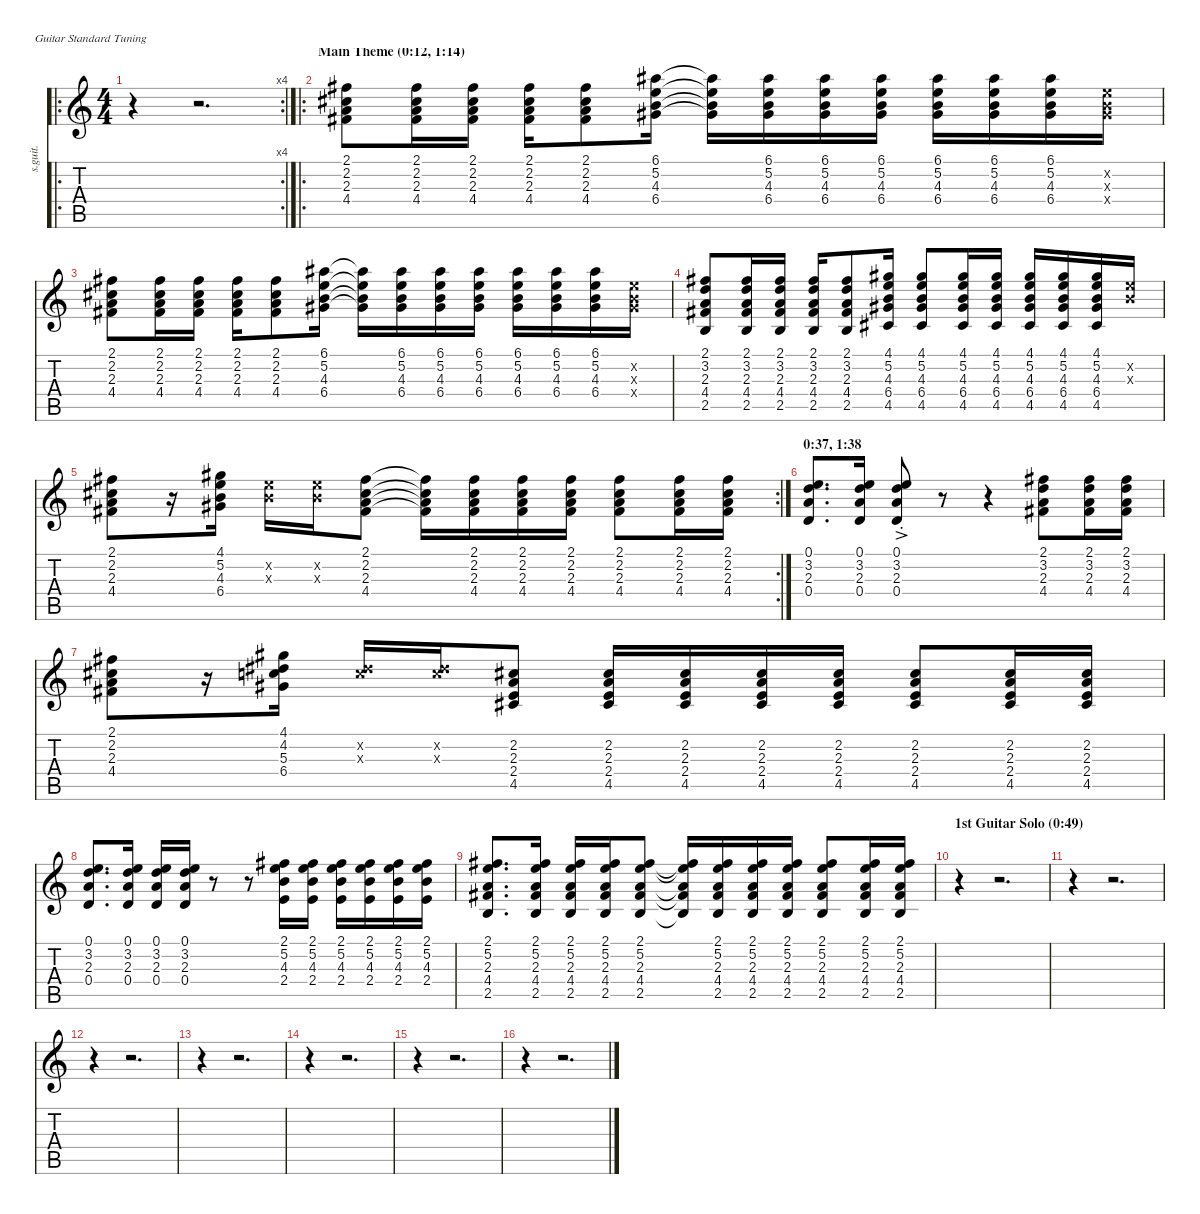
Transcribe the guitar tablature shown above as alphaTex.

\defaultSystemsLayout 4
\hideDynamics
\bracketExtendMode nobrackets
\track ("Gtr III" "s.guit.") {instrument electricguitarjazz}
\staff {score tabs}
\tuning (E4 B3 G3 D3 A2 E2)
\ro
\rc 4
\ts (4 4)
\beaming (8 2 2 2 2)
\tempo (78 hide)
\clef g2
\ks c
r.4{dy mf instrument electricguitarjazz} r.2{d} |
\ro
\section ("" "Main Theme (0:12, 1:14)")
(2.1{acc #} 2.2{acc #} 2.3 4.4{acc #}).8 (2.1{acc #} 2.2{acc #} 2.3 4.4{acc #}).16 (2.1{acc #} 2.2{acc #} 2.3 4.4{acc #}).16 (2.1{acc #} 2.2{acc #} 2.3 4.4{acc #}).16 (2.1{acc #} 2.2{acc #} 2.3 4.4{acc #}).8 (6.1{acc #} 5.2 4.3 6.4{acc #}).16 (6.1{t acc #} 5.2{t} 4.3{t} 6.4{t acc #}).16 (6.1{acc #} 5.2 4.3 6.4{acc #}).16 (6.1{acc #} 5.2 4.3 6.4{acc #}).16 (6.1{acc #} 5.2 4.3 6.4{acc #}).16 (6.1{acc #} 5.2 4.3 6.4{acc #}).16 (6.1{acc #} 5.2 4.3 6.4{acc #}).16 (6.1{acc #} 5.2 4.3 6.4{acc #}).16 (5.2{x} 4.3{x} 6.4{x acc #}).16 |
(2.1{acc #} 2.2{acc #} 2.3 4.4{acc #}).8 (2.1{acc #} 2.2{acc #} 2.3 4.4{acc #}).16 (2.1{acc #} 2.2{acc #} 2.3 4.4{acc #}).16 (2.1{acc #} 2.2{acc #} 2.3 4.4{acc #}).16 (2.1{acc #} 2.2{acc #} 2.3 4.4{acc #}).8 (6.1{acc #} 5.2 4.3 6.4{acc #}).16 (6.1{t acc #} 5.2{t} 4.3{t} 6.4{t acc #}).16 (6.1{acc #} 5.2 4.3 6.4{acc #}).16 (6.1{acc #} 5.2 4.3 6.4{acc #}).16 (6.1{acc #} 5.2 4.3 6.4{acc #}).16 (6.1{acc #} 5.2 4.3 6.4{acc #}).16 (6.1{acc #} 5.2 4.3 6.4{acc #}).16 (6.1{acc #} 5.2 4.3 6.4{acc #}).16 (5.2{x} 4.3{x} 6.4{x acc #}).16 |
(2.1{acc #} 3.2 2.3 4.4{acc #} 2.5).8 (2.1{acc #} 3.2 2.3 4.4{acc #} 2.5).16 (2.1{acc #} 3.2 2.3 4.4{acc #} 2.5).16 (2.1{acc #} 3.2 2.3 4.4{acc #} 2.5).16 (2.1{acc #} 3.2 2.3 4.4{acc #} 2.5).8 (4.1{acc #} 5.2 4.3 6.4{acc #} 4.5{acc #}).16 (4.1{acc #} 5.2 4.3 6.4{acc #} 4.5{acc #}).8 (4.1{acc #} 5.2 4.3 6.4{acc #} 4.5{acc #}).16 (4.1{acc #} 5.2 4.3 6.4{acc #} 4.5{acc #}).16 (4.1{acc #} 5.2 4.3 6.4{acc #} 4.5{acc #}).16 (4.1{acc #} 5.2 4.3 6.4{acc #} 4.5{acc #}).16 (4.1{acc #} 5.2 4.3 6.4{acc #} 4.5{acc #}).16 (5.2{x} 4.3{x}).16 |
\rc 2
(2.1{acc #} 2.2{acc #} 2.3 4.4{acc #}).8 r.16 (4.1{acc #} 5.2 4.3 6.4{acc #}).16 (5.2{x} 4.3{x}).16 (5.2{x} 4.3{x}).16 (2.1{acc #} 2.2{acc #} 2.3 4.4{acc #}).8 (2.1{t acc #} 2.2{t acc #} 2.3{t} 4.4{t acc #}).16 (2.1{acc #} 2.2{acc #} 2.3 4.4{acc #}).16 (2.1{acc #} 2.2{acc #} 2.3 4.4{acc #}).16 (2.1{acc #} 2.2{acc #} 2.3 4.4{acc #}).16 (2.1{acc #} 2.2{acc #} 2.3 4.4{acc #}).8 (2.1{acc #} 2.2{acc #} 2.3 4.4{acc #}).16 (2.1{acc #} 2.2{acc #} 2.3 4.4{acc #}).16 |
\section ("" "0:37, 1:38")
(0.1 3.2 2.3 0.4).8{d} (0.1 3.2 2.3 0.4).16 (0.1 3.2{ac st} 2.3 0.4).8 r.8 r.4 (2.1{acc #} 3.2 2.3 4.4{acc #}).8 (2.1{acc #} 3.2 2.3 4.4{acc #}).16 (2.1{acc #} 3.2 2.3 4.4{acc #}).16 |
(2.1{acc #} 2.2{acc #} 2.3 4.4{acc #}).8 r.16 (4.1{acc #} 4.2{acc #} 5.3 6.4{acc #}).16 (4.2{x acc #} 5.3{x}).16 (4.2{x acc #} 5.3{x}).16 (2.2{acc #} 2.3 2.4 4.5{acc #}).8 (2.2{acc #} 2.3 2.4 4.5{acc #}).16 (2.2{acc #} 2.3 2.4 4.5{acc #}).16 (2.2{acc #} 2.3 2.4 4.5{acc #}).16 (2.2{acc #} 2.3 2.4 4.5{acc #}).16 (2.2{acc #} 2.3 2.4 4.5{acc #}).8 (2.2{acc #} 2.3 2.4 4.5{acc #}).16 (2.2{acc #} 2.3 2.4 4.5{acc #}).16 |
(0.1 3.2 2.3 0.4).8{d} (0.1 3.2 2.3 0.4).16 (0.1 3.2 2.3 0.4).16 (0.1 3.2 2.3 0.4).16 r.8 r.8 (2.1{acc #} 5.2 4.3 2.4).16 (2.1{acc #} 5.2 4.3 2.4).16 (2.1{acc #} 5.2 4.3 2.4).16 (2.1{acc #} 5.2 4.3 2.4).16 (2.1{acc #} 5.2 4.3 2.4).16 (2.1{acc #} 5.2 4.3 2.4).16 |
(2.1{acc #} 5.2 2.3 4.4{acc #} 2.5).8{d} (2.1{acc #} 5.2 2.3 4.4{acc #} 2.5).16 (2.1{acc #} 5.2 2.3 4.4{acc #} 2.5).16 (2.1{acc #} 5.2 2.3 4.4{acc #} 2.5).16 (2.1{acc #} 5.2 2.3 4.4{acc #} 2.5).8 (2.1{t acc #} 5.2{t} 2.3{t} 4.4{t acc #} 2.5{t}).16 (2.1{acc #} 5.2 2.3 4.4{acc #} 2.5).16 (2.1{acc #} 5.2 2.3 4.4{acc #} 2.5).16 (2.1{acc #} 5.2 2.3 4.4{acc #} 2.5).16 (2.1{acc #} 5.2 2.3 4.4{acc #} 2.5).8 (2.1{acc #} 5.2 2.3 4.4{acc #} 2.5).16 (2.1{acc #} 5.2 2.3 4.4{acc #} 2.5).16 |
\section ("" "1st Guitar Solo (0:49)")
r.4 r.2{d} |
r.4 r.2{d} |
r.4 r.2{d} |
r.4 r.2{d} |
r.4 r.2{d} |
r.4 r.2{d} |
r.4 r.2{d}
